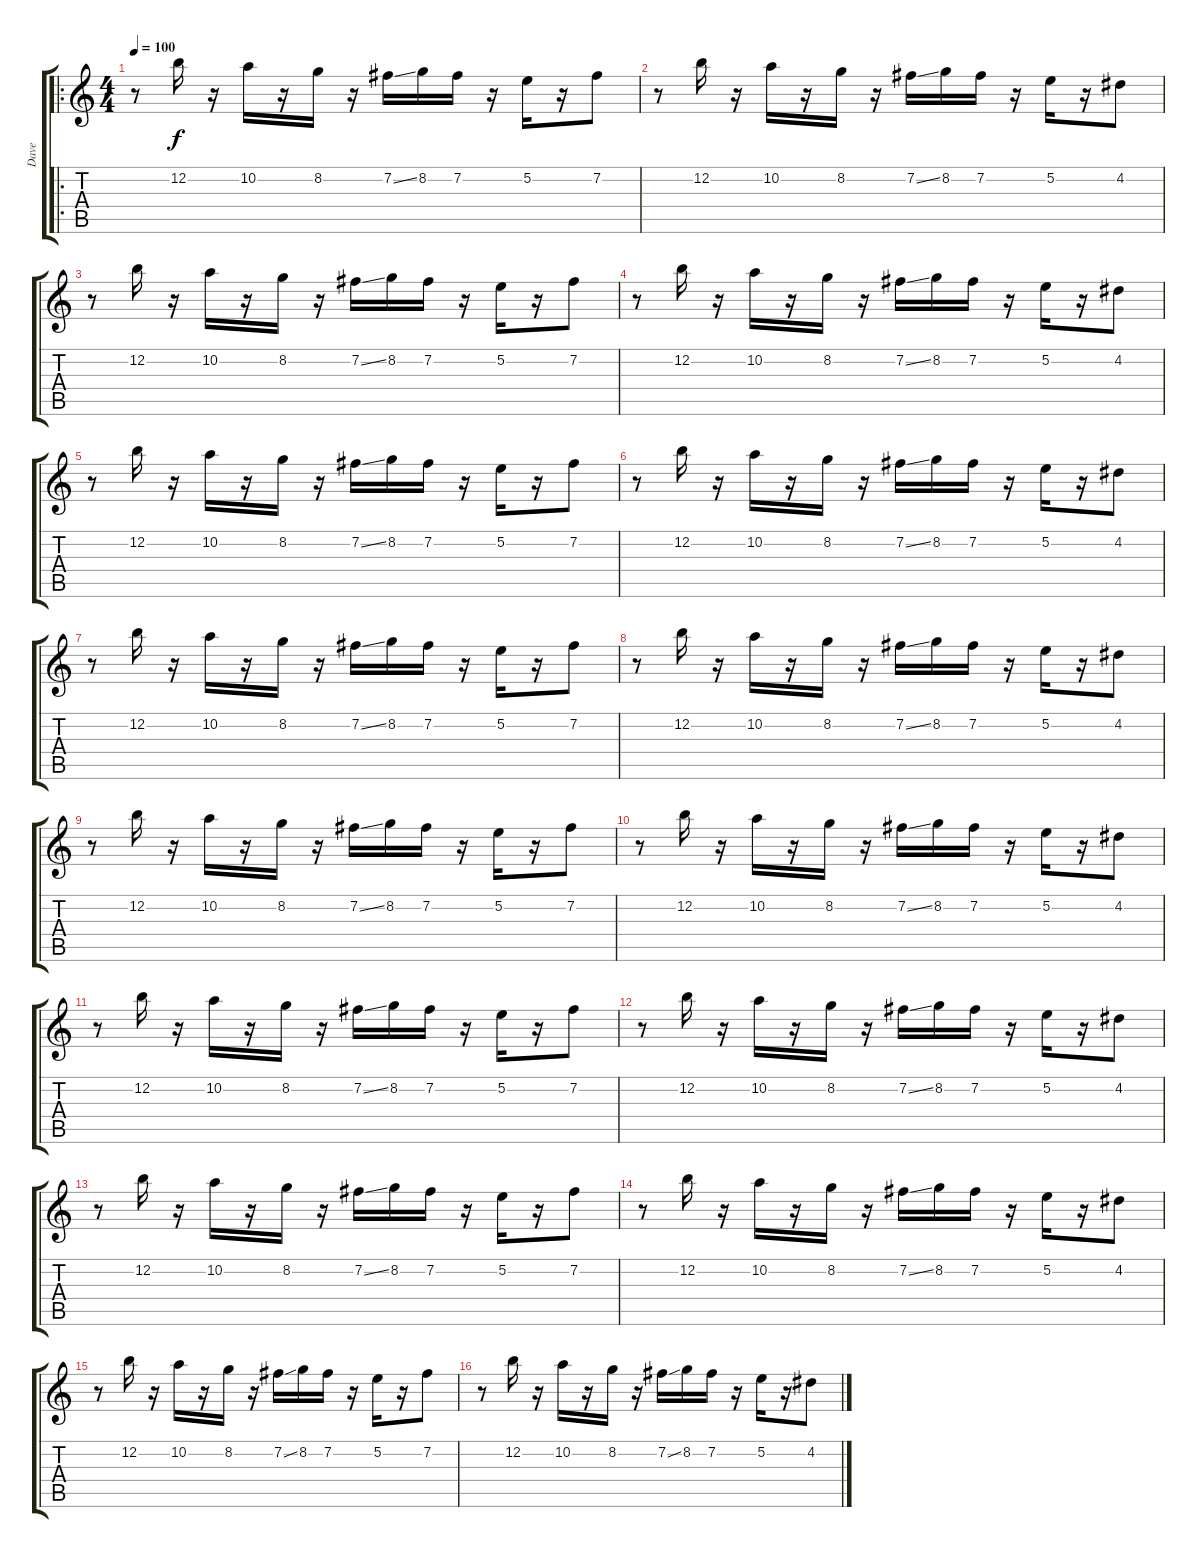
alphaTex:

\track ("Dave" "Dave") {instrument distortionguitar}
\staff {score tabs}
\tuning (E4 B3 G3 D3 A2 E2) {hide}
\ro
\ts (4 4)
\tempo 100
\tempo 72
\tempo 100
\clef g2
\ks c
r.8{dy f instrument electricguitarjazz} 12.2.16 r.16 10.2.16 r.16 8.2.16 r.16 7.2{ss}.16 8.2.16 7.2.16 r.16 5.2.16 r.16 7.2.8 |
r.8 12.2.16 r.16 10.2.16 r.16 8.2.16 r.16 7.2{ss}.16 8.2.16 7.2.16 r.16 5.2.16 r.16 4.2.8 |
r.8 12.2.16 r.16 10.2.16 r.16 8.2.16 r.16 7.2{ss}.16 8.2.16 7.2.16 r.16 5.2.16 r.16 7.2.8 |
r.8 12.2.16 r.16 10.2.16 r.16 8.2.16 r.16 7.2{ss}.16 8.2.16 7.2.16 r.16 5.2.16 r.16 4.2.8 |
r.8 12.2.16 r.16 10.2.16 r.16 8.2.16 r.16 7.2{ss}.16 8.2.16 7.2.16 r.16 5.2.16 r.16 7.2.8 |
r.8 12.2.16 r.16 10.2.16 r.16 8.2.16 r.16 7.2{ss}.16 8.2.16 7.2.16 r.16 5.2.16 r.16 4.2.8 |
r.8 12.2.16 r.16 10.2.16 r.16 8.2.16 r.16 7.2{ss}.16 8.2.16 7.2.16 r.16 5.2.16 r.16 7.2.8 |
r.8 12.2.16 r.16 10.2.16 r.16 8.2.16 r.16 7.2{ss}.16 8.2.16 7.2.16 r.16 5.2.16 r.16 4.2.8 |
r.8 12.2.16 r.16 10.2.16 r.16 8.2.16 r.16 7.2{ss}.16 8.2.16 7.2.16 r.16 5.2.16 r.16 7.2.8 |
r.8 12.2.16 r.16 10.2.16 r.16 8.2.16 r.16 7.2{ss}.16 8.2.16 7.2.16 r.16 5.2.16 r.16 4.2.8 |
r.8 12.2.16 r.16 10.2.16 r.16 8.2.16 r.16 7.2{ss}.16 8.2.16 7.2.16 r.16 5.2.16 r.16 7.2.8 |
r.8 12.2.16 r.16 10.2.16 r.16 8.2.16 r.16 7.2{ss}.16 8.2.16 7.2.16 r.16 5.2.16 r.16 4.2.8 |
r.8 12.2.16 r.16 10.2.16 r.16 8.2.16 r.16 7.2{ss}.16 8.2.16 7.2.16 r.16 5.2.16 r.16 7.2.8 |
r.8 12.2.16 r.16 10.2.16 r.16 8.2.16 r.16 7.2{ss}.16 8.2.16 7.2.16 r.16 5.2.16 r.16 4.2.8 |
r.8 12.2.16 r.16 10.2.16 r.16 8.2.16 r.16 7.2{ss}.16 8.2.16 7.2.16 r.16 5.2.16 r.16 7.2.8 |
r.8 12.2.16 r.16 10.2.16 r.16 8.2.16 r.16 7.2{ss}.16 8.2.16 7.2.16 r.16 5.2.16 r.16 4.2.8
